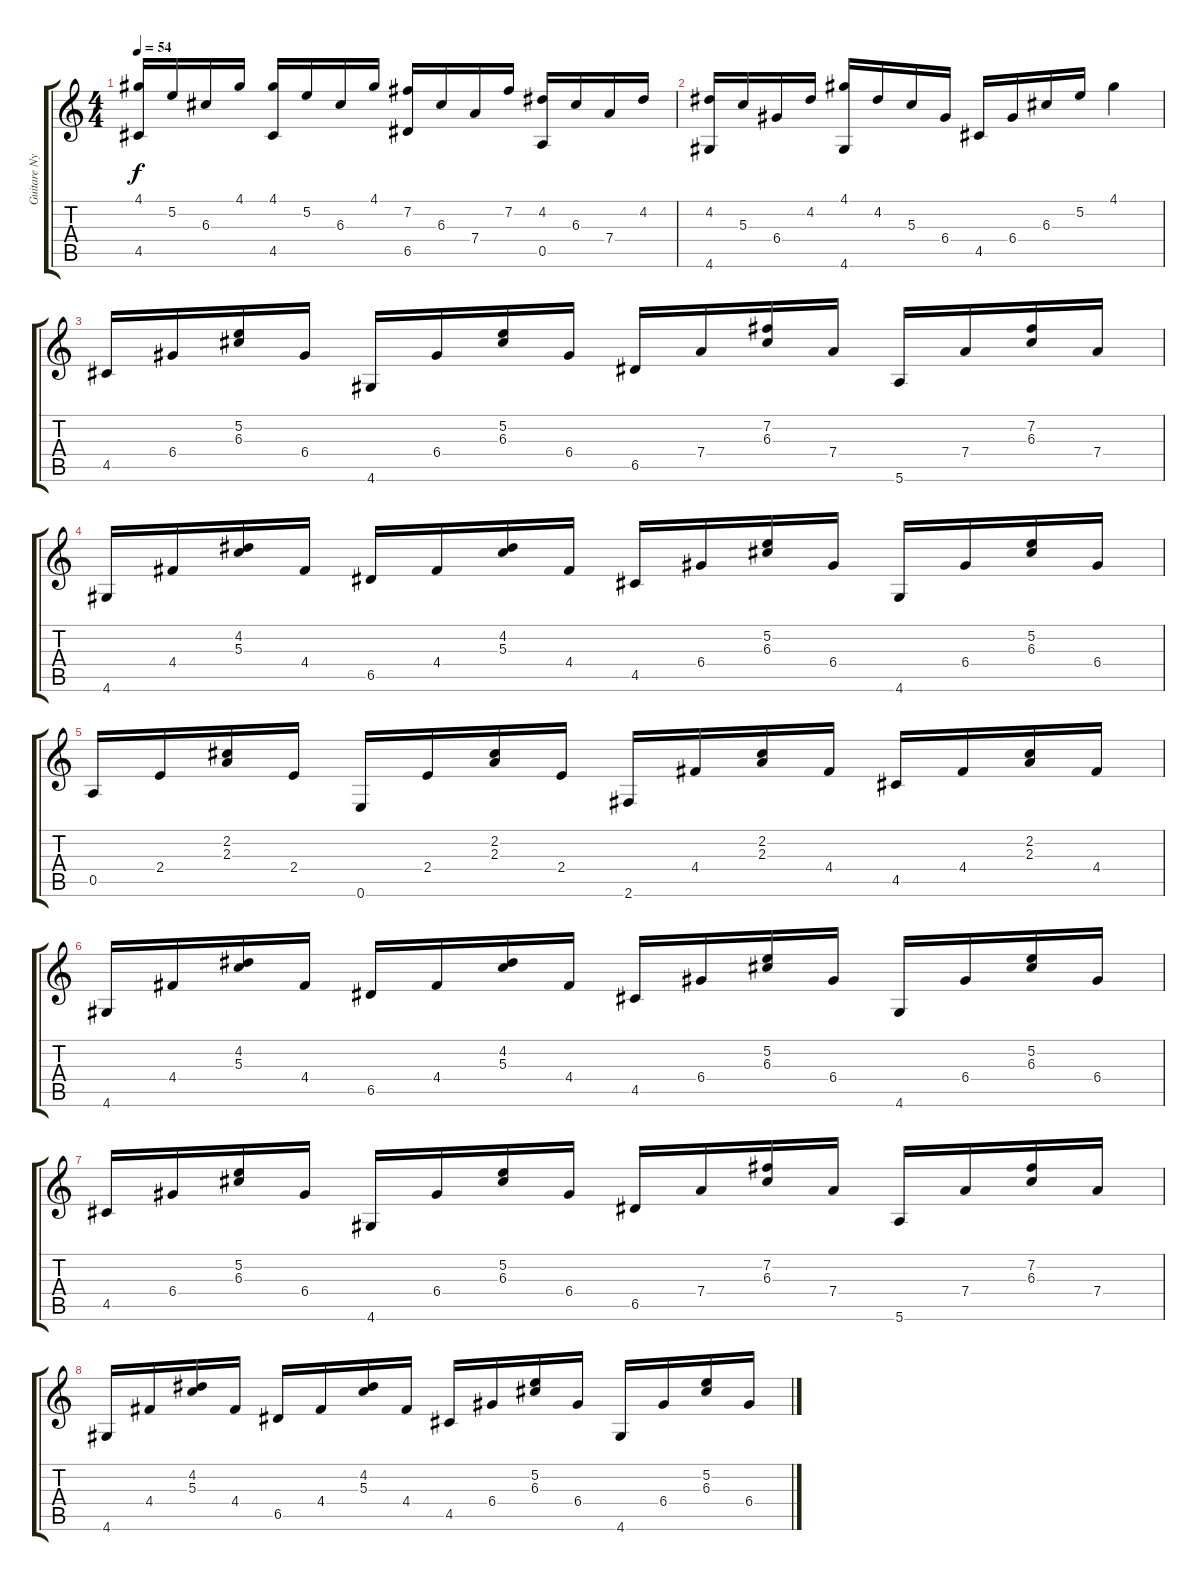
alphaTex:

\track ("Guitare Nylon" "Guitare Ny") {instrument acousticguitarnylon}
\staff {score tabs}
\tuning (E4 B3 G3 D3 A2 E2) {hide}
\ts (4 4)
\tempo 54
\clef g2
\ks c
(4.1 4.5).16{dy f instrument acousticguitarnylon} 5.2.16 6.3.16 4.1.16 (4.1 4.5).16 5.2.16 6.3.16 4.1.16 (7.2 6.5).16 6.3.16 7.4.16 7.2.16 (4.2 0.5).16 6.3.16 7.4.16 4.2.16 |
(4.2 4.6).16 5.3.16 6.4.16 4.2.16 (4.1 4.6).16 4.2.16 5.3.16 6.4.16 4.5.16 6.4.16 6.3.16 5.2.16 4.1.4 |
4.5.16 6.4.16 (5.2 6.3).16 6.4.16 4.6.16 6.4.16 (5.2 6.3).16 6.4.16 6.5.16 7.4.16 (7.2 6.3).16 7.4.16 5.6.16 7.4.16 (7.2 6.3).16 7.4.16 |
4.6.16 4.4.16 (4.2 5.3).16 4.4.16 6.5.16 4.4.16 (4.2 5.3).16 4.4.16 4.5.16 6.4.16 (5.2 6.3).16 6.4.16 4.6.16 6.4.16 (5.2 6.3).16 6.4.16 |
0.5.16 2.4.16 (2.2 2.3).16 2.4.16 0.6.16 2.4.16 (2.2 2.3).16 2.4.16 2.6.16 4.4.16 (2.2 2.3).16 4.4.16 4.5.16 4.4.16 (2.2 2.3).16 4.4.16 |
4.6.16 4.4.16 (4.2 5.3).16 4.4.16 6.5.16 4.4.16 (4.2 5.3).16 4.4.16 4.5.16 6.4.16 (5.2 6.3).16 6.4.16 4.6.16 6.4.16 (5.2 6.3).16 6.4.16 |
4.5.16 6.4.16 (5.2 6.3).16 6.4.16 4.6.16 6.4.16 (5.2 6.3).16 6.4.16 6.5.16 7.4.16 (7.2 6.3).16 7.4.16 5.6.16 7.4.16 (7.2 6.3).16 7.4.16 |
4.6.16 4.4.16 (4.2 5.3).16 4.4.16 6.5.16 4.4.16 (4.2 5.3).16 4.4.16 4.5.16 6.4.16 (5.2 6.3).16 6.4.16 4.6.16 6.4.16 (5.2 6.3).16 6.4.16
